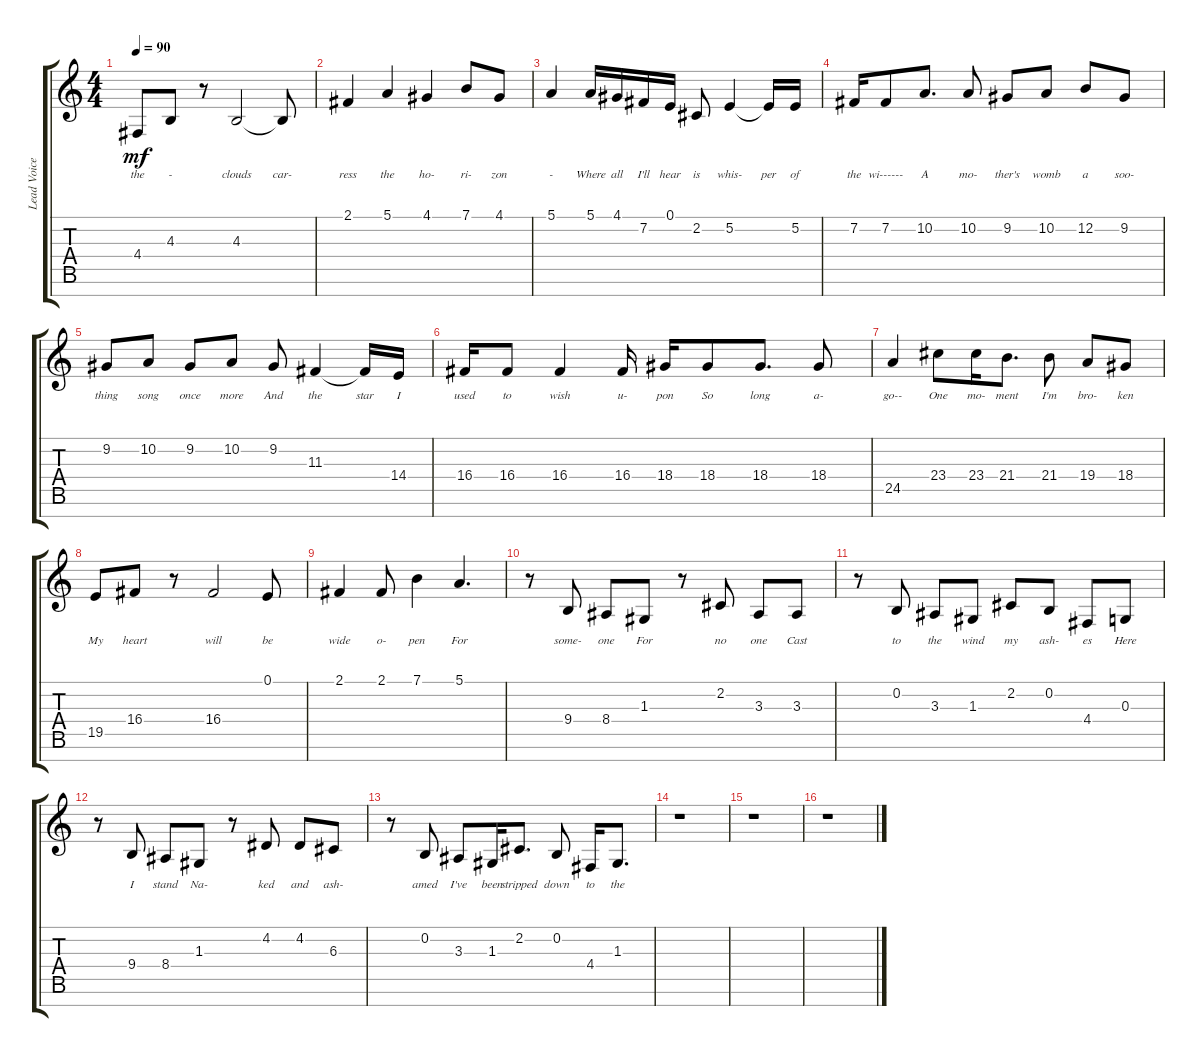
\track ("Lead Voice" "Lead Voice") {instrument voiceoohs}
\staff {score tabs}
\tuning (E4 B3 G3 D3 A2 E2 B1) {hide}
\ts (4 4)
\tempo 90
\clef g2
\ks c
4.4.8{lyrics (0 "the") lyrics (1 "") lyrics (2 "") lyrics (3 "") lyrics (4 "") dy mf} 4.3.8{lyrics (0 "-") lyrics (1 "") lyrics (2 "") lyrics (3 "") lyrics (4 "")} r.8 4.3.2{lyrics (0 "clouds") lyrics (1 "") lyrics (2 "") lyrics (3 "") lyrics (4 "")} 4.3{t}.8{lyrics (0 "car-") lyrics (1 "") lyrics (2 "") lyrics (3 "") lyrics (4 "")} |
2.1.4{lyrics (0 "ress") lyrics (1 "") lyrics (2 "") lyrics (3 "") lyrics (4 "")} 5.1.4{lyrics (0 "the") lyrics (1 "") lyrics (2 "") lyrics (3 "") lyrics (4 "")} 4.1.4{lyrics (0 "ho-") lyrics (1 "") lyrics (2 "") lyrics (3 "") lyrics (4 "")} 7.1.8{lyrics (0 "ri-") lyrics (1 "") lyrics (2 "") lyrics (3 "") lyrics (4 "")} 4.1.8{lyrics (0 "zon") lyrics (1 "") lyrics (2 "") lyrics (3 "") lyrics (4 "")} |
5.1.4{lyrics (0 "-") lyrics (1 "") lyrics (2 "") lyrics (3 "") lyrics (4 "")} 5.1.16{lyrics (0 "Where") lyrics (1 "") lyrics (2 "") lyrics (3 "") lyrics (4 "")} 4.1.16{lyrics (0 "all") lyrics (1 "") lyrics (2 "") lyrics (3 "") lyrics (4 "")} 7.2.16{lyrics (0 "I'll") lyrics (1 "") lyrics (2 "") lyrics (3 "") lyrics (4 "")} 0.1.16{lyrics (0 "hear") lyrics (1 "") lyrics (2 "") lyrics (3 "") lyrics (4 "")} 2.2.8{lyrics (0 "is") lyrics (1 "") lyrics (2 "") lyrics (3 "") lyrics (4 "")} 5.2.4{lyrics (0 "whis-") lyrics (1 "") lyrics (2 "") lyrics (3 "") lyrics (4 "")} 5.2{t}.16{lyrics (0 "per") lyrics (1 "") lyrics (2 "") lyrics (3 "") lyrics (4 "")} 5.2.16{lyrics (0 "of") lyrics (1 "") lyrics (2 "") lyrics (3 "") lyrics (4 "")} |
7.2.16{lyrics (0 "the") lyrics (1 "") lyrics (2 "") lyrics (3 "") lyrics (4 "")} 7.2.8{lyrics (0 "wi------") lyrics (1 "") lyrics (2 "") lyrics (3 "") lyrics (4 "")} 10.2.8{d lyrics (0 "A") lyrics (1 "") lyrics (2 "") lyrics (3 "") lyrics (4 "")} 10.2.8{lyrics (0 "mo-") lyrics (1 "") lyrics (2 "") lyrics (3 "") lyrics (4 "")} 9.2.8{lyrics (0 "ther's") lyrics (1 "") lyrics (2 "") lyrics (3 "") lyrics (4 "")} 10.2.8{lyrics (0 "womb") lyrics (1 "") lyrics (2 "") lyrics (3 "") lyrics (4 "")} 12.2.8{lyrics (0 "a") lyrics (1 "") lyrics (2 "") lyrics (3 "") lyrics (4 "")} 9.2.8{lyrics (0 "soo-") lyrics (1 "") lyrics (2 "") lyrics (3 "") lyrics (4 "")} |
9.2.8{lyrics (0 "thing") lyrics (1 "") lyrics (2 "") lyrics (3 "") lyrics (4 "")} 10.2.8{lyrics (0 "song") lyrics (1 "") lyrics (2 "") lyrics (3 "") lyrics (4 "")} 9.2.8{lyrics (0 "once") lyrics (1 "") lyrics (2 "") lyrics (3 "") lyrics (4 "")} 10.2.8{lyrics (0 "more") lyrics (1 "") lyrics (2 "") lyrics (3 "") lyrics (4 "")} 9.2.8{lyrics (0 "And") lyrics (1 "") lyrics (2 "") lyrics (3 "") lyrics (4 "")} 11.3.4{lyrics (0 "the") lyrics (1 "") lyrics (2 "") lyrics (3 "") lyrics (4 "")} 11.3{t}.16{lyrics (0 "star") lyrics (1 "") lyrics (2 "") lyrics (3 "") lyrics (4 "")} 14.4.16{lyrics (0 "I") lyrics (1 "") lyrics (2 "") lyrics (3 "") lyrics (4 "")} |
16.4.16{lyrics (0 "used") lyrics (1 "") lyrics (2 "") lyrics (3 "") lyrics (4 "")} 16.4.8{lyrics (0 "to") lyrics (1 "") lyrics (2 "") lyrics (3 "") lyrics (4 "")} 16.4.4{lyrics (0 "wish") lyrics (1 "") lyrics (2 "") lyrics (3 "") lyrics (4 "")} 16.4.16{lyrics (0 "u-") lyrics (1 "") lyrics (2 "") lyrics (3 "") lyrics (4 "")} 18.4.16{lyrics (0 "pon") lyrics (1 "") lyrics (2 "") lyrics (3 "") lyrics (4 "")} 18.4.8{lyrics (0 "So") lyrics (1 "") lyrics (2 "") lyrics (3 "") lyrics (4 "")} 18.4.8{d lyrics (0 "long") lyrics (1 "") lyrics (2 "") lyrics (3 "") lyrics (4 "")} 18.4.8{lyrics (0 "a-") lyrics (1 "") lyrics (2 "") lyrics (3 "") lyrics (4 "")} |
24.5.4{lyrics (0 "go--") lyrics (1 "") lyrics (2 "") lyrics (3 "") lyrics (4 "")} 23.4.8{lyrics (0 "One") lyrics (1 "") lyrics (2 "") lyrics (3 "") lyrics (4 "")} 23.4.16{lyrics (0 "mo-") lyrics (1 "") lyrics (2 "") lyrics (3 "") lyrics (4 "")} 21.4.8{d lyrics (0 "ment") lyrics (1 "") lyrics (2 "") lyrics (3 "") lyrics (4 "")} 21.4.8{lyrics (0 "I'm") lyrics (1 "") lyrics (2 "") lyrics (3 "") lyrics (4 "")} 19.4.8{lyrics (0 "bro-") lyrics (1 "") lyrics (2 "") lyrics (3 "") lyrics (4 "")} 18.4.8{lyrics (0 "ken") lyrics (1 "") lyrics (2 "") lyrics (3 "") lyrics (4 "")} |
19.5.8{lyrics (0 "My") lyrics (1 "") lyrics (2 "") lyrics (3 "") lyrics (4 "")} 16.4.8{lyrics (0 "heart") lyrics (1 "") lyrics (2 "") lyrics (3 "") lyrics (4 "")} r.8 16.4.2{lyrics (0 "will") lyrics (1 "") lyrics (2 "") lyrics (3 "") lyrics (4 "")} 0.1.8{lyrics (0 "be") lyrics (1 "") lyrics (2 "") lyrics (3 "") lyrics (4 "")} |
2.1.4{lyrics (0 "wide") lyrics (1 "") lyrics (2 "") lyrics (3 "") lyrics (4 "")} 2.1.8{lyrics (0 "o-") lyrics (1 "") lyrics (2 "") lyrics (3 "") lyrics (4 "")} 7.1.4{lyrics (0 "pen") lyrics (1 "") lyrics (2 "") lyrics (3 "") lyrics (4 "")} 5.1.4{d lyrics (0 "For") lyrics (1 "") lyrics (2 "") lyrics (3 "") lyrics (4 "")} |
r.8 9.4.8{lyrics (0 "some-") lyrics (1 "") lyrics (2 "") lyrics (3 "") lyrics (4 "")} 8.4.8{lyrics (0 "one") lyrics (1 "") lyrics (2 "") lyrics (3 "") lyrics (4 "")} 1.3.8{lyrics (0 "For") lyrics (1 "") lyrics (2 "") lyrics (3 "") lyrics (4 "")} r.8 2.2.8{lyrics (0 "no") lyrics (1 "") lyrics (2 "") lyrics (3 "") lyrics (4 "")} 3.3.8{lyrics (0 "one") lyrics (1 "") lyrics (2 "") lyrics (3 "") lyrics (4 "")} 3.3.8{lyrics (0 "Cast") lyrics (1 "") lyrics (2 "") lyrics (3 "") lyrics (4 "")} |
r.8 0.2.8{lyrics (0 "to") lyrics (1 "") lyrics (2 "") lyrics (3 "") lyrics (4 "")} 3.3.8{lyrics (0 "the") lyrics (1 "") lyrics (2 "") lyrics (3 "") lyrics (4 "")} 1.3.8{lyrics (0 "wind") lyrics (1 "") lyrics (2 "") lyrics (3 "") lyrics (4 "")} 2.2.8{lyrics (0 "my") lyrics (1 "") lyrics (2 "") lyrics (3 "") lyrics (4 "")} 0.2.8{lyrics (0 "ash-") lyrics (1 "") lyrics (2 "") lyrics (3 "") lyrics (4 "")} 4.4.8{lyrics (0 "es") lyrics (1 "") lyrics (2 "") lyrics (3 "") lyrics (4 "")} 0.3.8{lyrics (0 "Here") lyrics (1 "") lyrics (2 "") lyrics (3 "") lyrics (4 "")} |
r.8 9.4.8{lyrics (0 "I") lyrics (1 "") lyrics (2 "") lyrics (3 "") lyrics (4 "")} 8.4.8{lyrics (0 "stand") lyrics (1 "") lyrics (2 "") lyrics (3 "") lyrics (4 "")} 1.3.8{lyrics (0 "Na-") lyrics (1 "") lyrics (2 "") lyrics (3 "") lyrics (4 "")} r.8 4.2.8{lyrics (0 "ked") lyrics (1 "") lyrics (2 "") lyrics (3 "") lyrics (4 "")} 4.2.8{lyrics (0 "and") lyrics (1 "") lyrics (2 "") lyrics (3 "") lyrics (4 "")} 6.3.8{lyrics (0 "ash-") lyrics (1 "") lyrics (2 "") lyrics (3 "") lyrics (4 "")} |
r.8 0.2.8{lyrics (0 "amed") lyrics (1 "") lyrics (2 "") lyrics (3 "") lyrics (4 "")} 3.3.8{lyrics (0 "I've") lyrics (1 "") lyrics (2 "") lyrics (3 "") lyrics (4 "")} 1.3.16{lyrics (0 "been") lyrics (1 "") lyrics (2 "") lyrics (3 "") lyrics (4 "")} 2.2.8{d lyrics (0 "stripped") lyrics (1 "") lyrics (2 "") lyrics (3 "") lyrics (4 "")} 0.2.8{lyrics (0 "down") lyrics (1 "") lyrics (2 "") lyrics (3 "") lyrics (4 "")} 4.4.16{lyrics (0 "to") lyrics (1 "") lyrics (2 "") lyrics (3 "") lyrics (4 "")} 1.3.8{d lyrics (0 "the") lyrics (1 "") lyrics (2 "") lyrics (3 "") lyrics (4 "")} |
r.1 |
r.1 |
r.1
